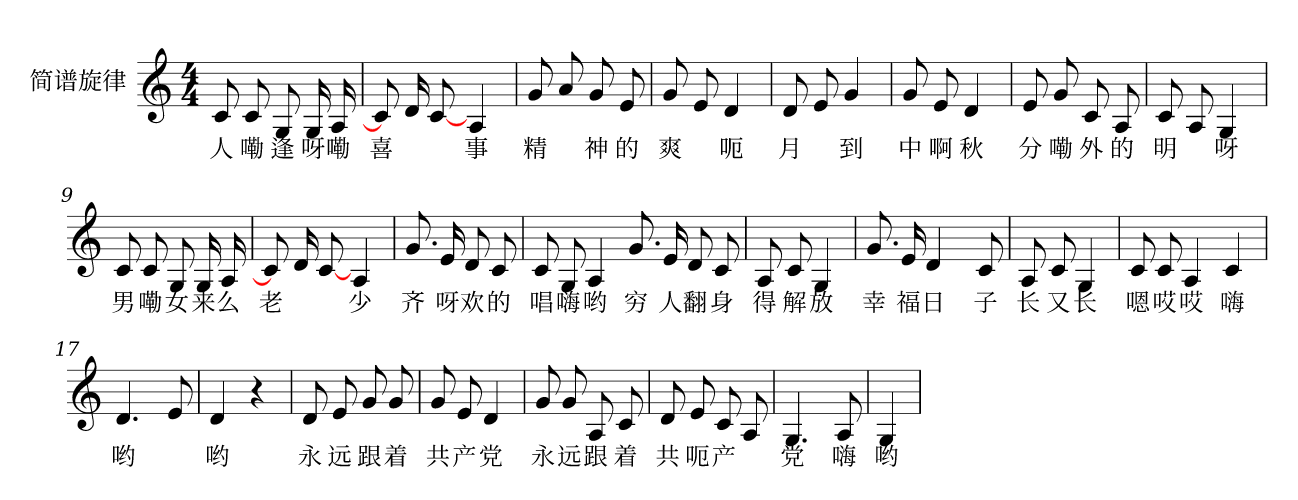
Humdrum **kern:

**kern	**text
*part1	*part1
*staff1	*staff1
*I"简谱旋律	*
*k[]	*
*M4/4	*
=1	=1
8c	人
8c	嘞
8G	逢
16G	呀
16A	嘞
=2	=2
8c]	喜
16d	.
!LO:N:vis=8	!
[8.c	.
4A	事
=3	=3
8g	精
8a	.
8g	神
8e	的
=4	=4
8g	爽
8e	.
4d	呃
=5	=5
8d	月
8e	.
4g	到
=6	=6
8g	中
8e	啊
4d	秋
=7	=7
8e	分
8g	嘞
8c	外
8A	的
=8	=8
8c	明
8A	.
4G	呀
=9	=9
8c	男
8c	嘞
8G	女
16G	来
16A	么
=10	=10
8c]	老
16d	.
!LO:N:vis=8	!
[8.c	.
4A	少
=11	=11
8.g	齐
16e	呀
8d	欢
8c	的
=12	=12
8c	唱
8G	嗨
4A	哟
8.g	穷
16e	人
8d	翻
8c	身
=13	=13
8A	得
8c	解
4G	放
=14	=14
8.g	幸
16e	福
!LO:N:vis=4	!
4.d	日
8c	子
=15	=15
8A	长
8c	又
4G	长
=16	=16
8c	嗯
8c	哎
4A	哎
4c	嗨
=17	=17
4.d	哟
8e	.
=18	=18
4d	哟
4r	.
=19	=19
8d	永
8e	远
8g	跟
8g	着
=20	=20
8g	共
8e	产
4d	党
=21	=21
8g	永
8g	远
8A	跟
8c	着
=22	=22
8d	共
8e	呃
8c	产
8A	.
=23	=23
4.G	党
8A	嗨
=24	=24
4G	哟
=	=
*-	*-
